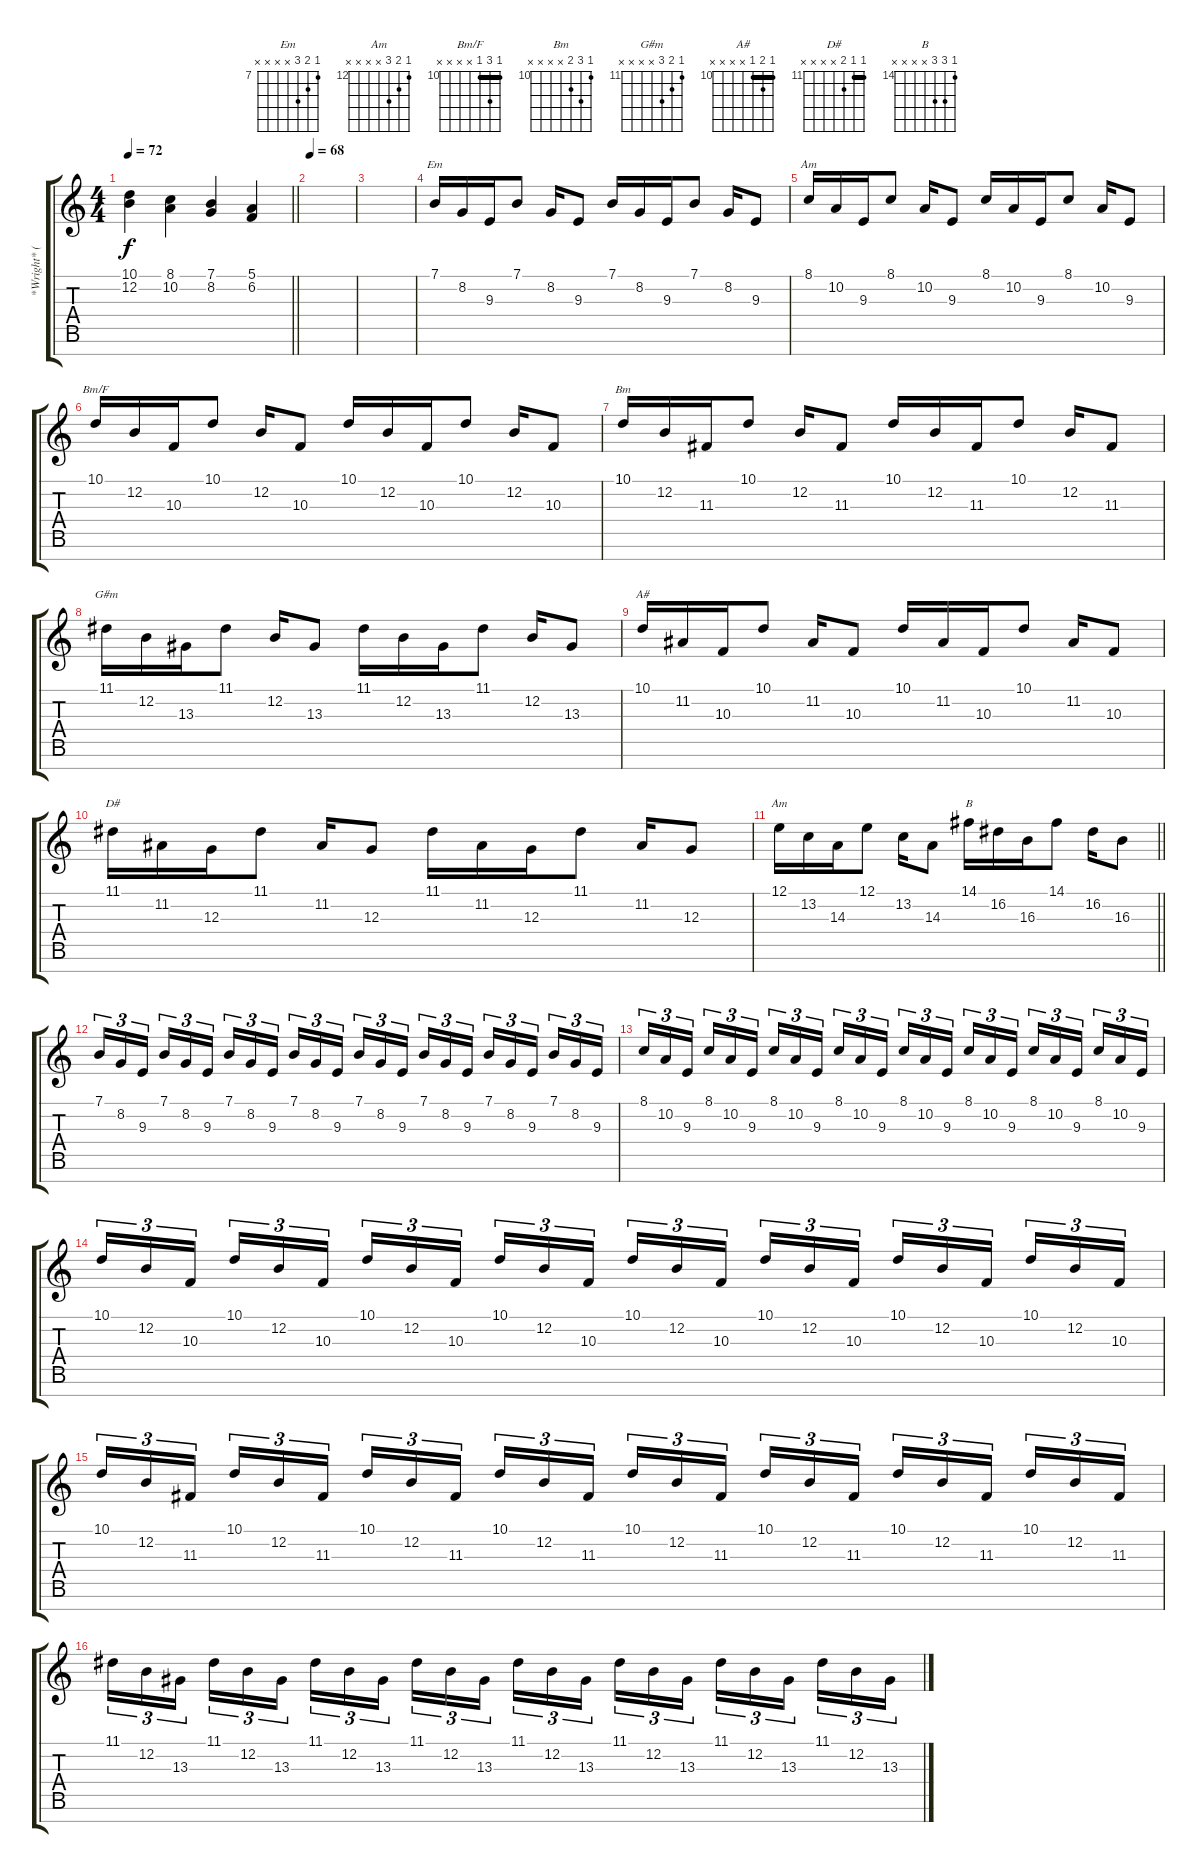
\track ("*Wright* (Organ II)" "*Wright* (") {instrument rockorgan}
\staff {score tabs}
\tuning (E4 B3 G3 D3 A2 E2 B1) {hide}
\chord ("Em" 7 8 9 x x x x) {firstfret 7}
\chord ("Am" 8 10 9 x x x x) {firstfret 8}
\chord ("Bm/F" 10 12 10 x x x x) {firstfret 10 barre 10}
\chord ("Bm" 10 12 11 x x x x) {firstfret 10}
\chord ("G#m" 11 12 13 x x x x) {firstfret 11}
\chord ("A#" 10 11 10 x x x x) {firstfret 10 barre 10}
\chord ("D#" 11 11 12 x x x x) {firstfret 11 barre 11}
\chord ("Am" 12 13 14 x x x x) {firstfret 12}
\chord ("B" 14 16 16 x x x x) {firstfret 14}
\ts (4 4)
\tempo 72
\clef g2
\barLineRight lightlight
\ks c
(10.1 12.2).4{dy f} (8.1 10.2).4 (7.1 8.2).4 (5.1 6.2).4 |
\tempo 68
|
|
7.1.16{ch "Em" volume 8 instrument drawbarorgan} 8.2.16 9.3.16 7.1.8 8.2.16 9.3.8 7.1.16 8.2.16 9.3.16 7.1.8 8.2.16 9.3.8 |
8.1.16{ch "Am"} 10.2.16 9.3.16 8.1.8 10.2.16 9.3.8 8.1.16 10.2.16 9.3.16 8.1.8 10.2.16 9.3.8 |
10.1.16{ch "Bm/F"} 12.2.16 10.3.16 10.1.8 12.2.16 10.3.8 10.1.16 12.2.16 10.3.16 10.1.8 12.2.16 10.3.8 |
10.1.16{ch "Bm"} 12.2.16 11.3.16 10.1.8 12.2.16 11.3.8 10.1.16 12.2.16 11.3.16 10.1.8 12.2.16 11.3.8 |
11.1.16{ch "G#m"} 12.2.16 13.3.16 11.1.8 12.2.16 13.3.8 11.1.16 12.2.16 13.3.16 11.1.8 12.2.16 13.3.8 |
10.1.16{ch "A#"} 11.2.16 10.3.16 10.1.8 11.2.16 10.3.8 10.1.16 11.2.16 10.3.16 10.1.8 11.2.16 10.3.8 |
11.1.16{ch "D#"} 11.2.16 12.3.16 11.1.8 11.2.16 12.3.8 11.1.16 11.2.16 12.3.16 11.1.8 11.2.16 12.3.8 |
\barLineRight lightlight
12.1.16{ch "Am"} 13.2.16 14.3.16 12.1.8 13.2.16 14.3.8 14.1.16{ch "B"} 16.2.16 16.3.16 14.1.8 16.2.16 16.3.8 |
7.1.16{tu (3 2)} 8.2.16{tu (3 2)} 9.3.16{tu (3 2) beam splitsecondary} 7.1.16{tu (3 2)} 8.2.16{tu (3 2)} 9.3.16{tu (3 2)} 7.1.16{tu (3 2)} 8.2.16{tu (3 2)} 9.3.16{tu (3 2) beam splitsecondary} 7.1.16{tu (3 2)} 8.2.16{tu (3 2)} 9.3.16{tu (3 2)} 7.1.16{tu (3 2)} 8.2.16{tu (3 2)} 9.3.16{tu (3 2) beam splitsecondary} 7.1.16{tu (3 2)} 8.2.16{tu (3 2)} 9.3.16{tu (3 2)} 7.1.16{tu (3 2)} 8.2.16{tu (3 2)} 9.3.16{tu (3 2) beam splitsecondary} 7.1.16{tu (3 2)} 8.2.16{tu (3 2)} 9.3.16{tu (3 2)} |
8.1.16{tu (3 2)} 10.2.16{tu (3 2)} 9.3.16{tu (3 2) beam splitsecondary} 8.1.16{tu (3 2)} 10.2.16{tu (3 2)} 9.3.16{tu (3 2)} 8.1.16{tu (3 2)} 10.2.16{tu (3 2)} 9.3.16{tu (3 2) beam splitsecondary} 8.1.16{tu (3 2)} 10.2.16{tu (3 2)} 9.3.16{tu (3 2)} 8.1.16{tu (3 2)} 10.2.16{tu (3 2)} 9.3.16{tu (3 2) beam splitsecondary} 8.1.16{tu (3 2)} 10.2.16{tu (3 2)} 9.3.16{tu (3 2)} 8.1.16{tu (3 2)} 10.2.16{tu (3 2)} 9.3.16{tu (3 2) beam splitsecondary} 8.1.16{tu (3 2)} 10.2.16{tu (3 2)} 9.3.16{tu (3 2)} |
10.1.16{tu (3 2)} 12.2.16{tu (3 2)} 10.3.16{tu (3 2) beam splitsecondary} 10.1.16{tu (3 2)} 12.2.16{tu (3 2)} 10.3.16{tu (3 2)} 10.1.16{tu (3 2)} 12.2.16{tu (3 2)} 10.3.16{tu (3 2) beam splitsecondary} 10.1.16{tu (3 2)} 12.2.16{tu (3 2)} 10.3.16{tu (3 2)} 10.1.16{tu (3 2)} 12.2.16{tu (3 2)} 10.3.16{tu (3 2) beam splitsecondary} 10.1.16{tu (3 2)} 12.2.16{tu (3 2)} 10.3.16{tu (3 2)} 10.1.16{tu (3 2)} 12.2.16{tu (3 2)} 10.3.16{tu (3 2) beam splitsecondary} 10.1.16{tu (3 2)} 12.2.16{tu (3 2)} 10.3.16{tu (3 2)} |
10.1.16{tu (3 2)} 12.2.16{tu (3 2)} 11.3.16{tu (3 2) beam splitsecondary} 10.1.16{tu (3 2)} 12.2.16{tu (3 2)} 11.3.16{tu (3 2)} 10.1.16{tu (3 2)} 12.2.16{tu (3 2)} 11.3.16{tu (3 2) beam splitsecondary} 10.1.16{tu (3 2)} 12.2.16{tu (3 2)} 11.3.16{tu (3 2)} 10.1.16{tu (3 2)} 12.2.16{tu (3 2)} 11.3.16{tu (3 2) beam splitsecondary} 10.1.16{tu (3 2)} 12.2.16{tu (3 2)} 11.3.16{tu (3 2)} 10.1.16{tu (3 2)} 12.2.16{tu (3 2)} 11.3.16{tu (3 2) beam splitsecondary} 10.1.16{tu (3 2)} 12.2.16{tu (3 2)} 11.3.16{tu (3 2)} |
11.1.16{tu (3 2)} 12.2.16{tu (3 2)} 13.3.16{tu (3 2) beam splitsecondary} 11.1.16{tu (3 2)} 12.2.16{tu (3 2)} 13.3.16{tu (3 2)} 11.1.16{tu (3 2)} 12.2.16{tu (3 2)} 13.3.16{tu (3 2) beam splitsecondary} 11.1.16{tu (3 2)} 12.2.16{tu (3 2)} 13.3.16{tu (3 2)} 11.1.16{tu (3 2)} 12.2.16{tu (3 2)} 13.3.16{tu (3 2) beam splitsecondary} 11.1.16{tu (3 2)} 12.2.16{tu (3 2)} 13.3.16{tu (3 2)} 11.1.16{tu (3 2)} 12.2.16{tu (3 2)} 13.3.16{tu (3 2) beam splitsecondary} 11.1.16{tu (3 2)} 12.2.16{tu (3 2)} 13.3.16{tu (3 2)}
